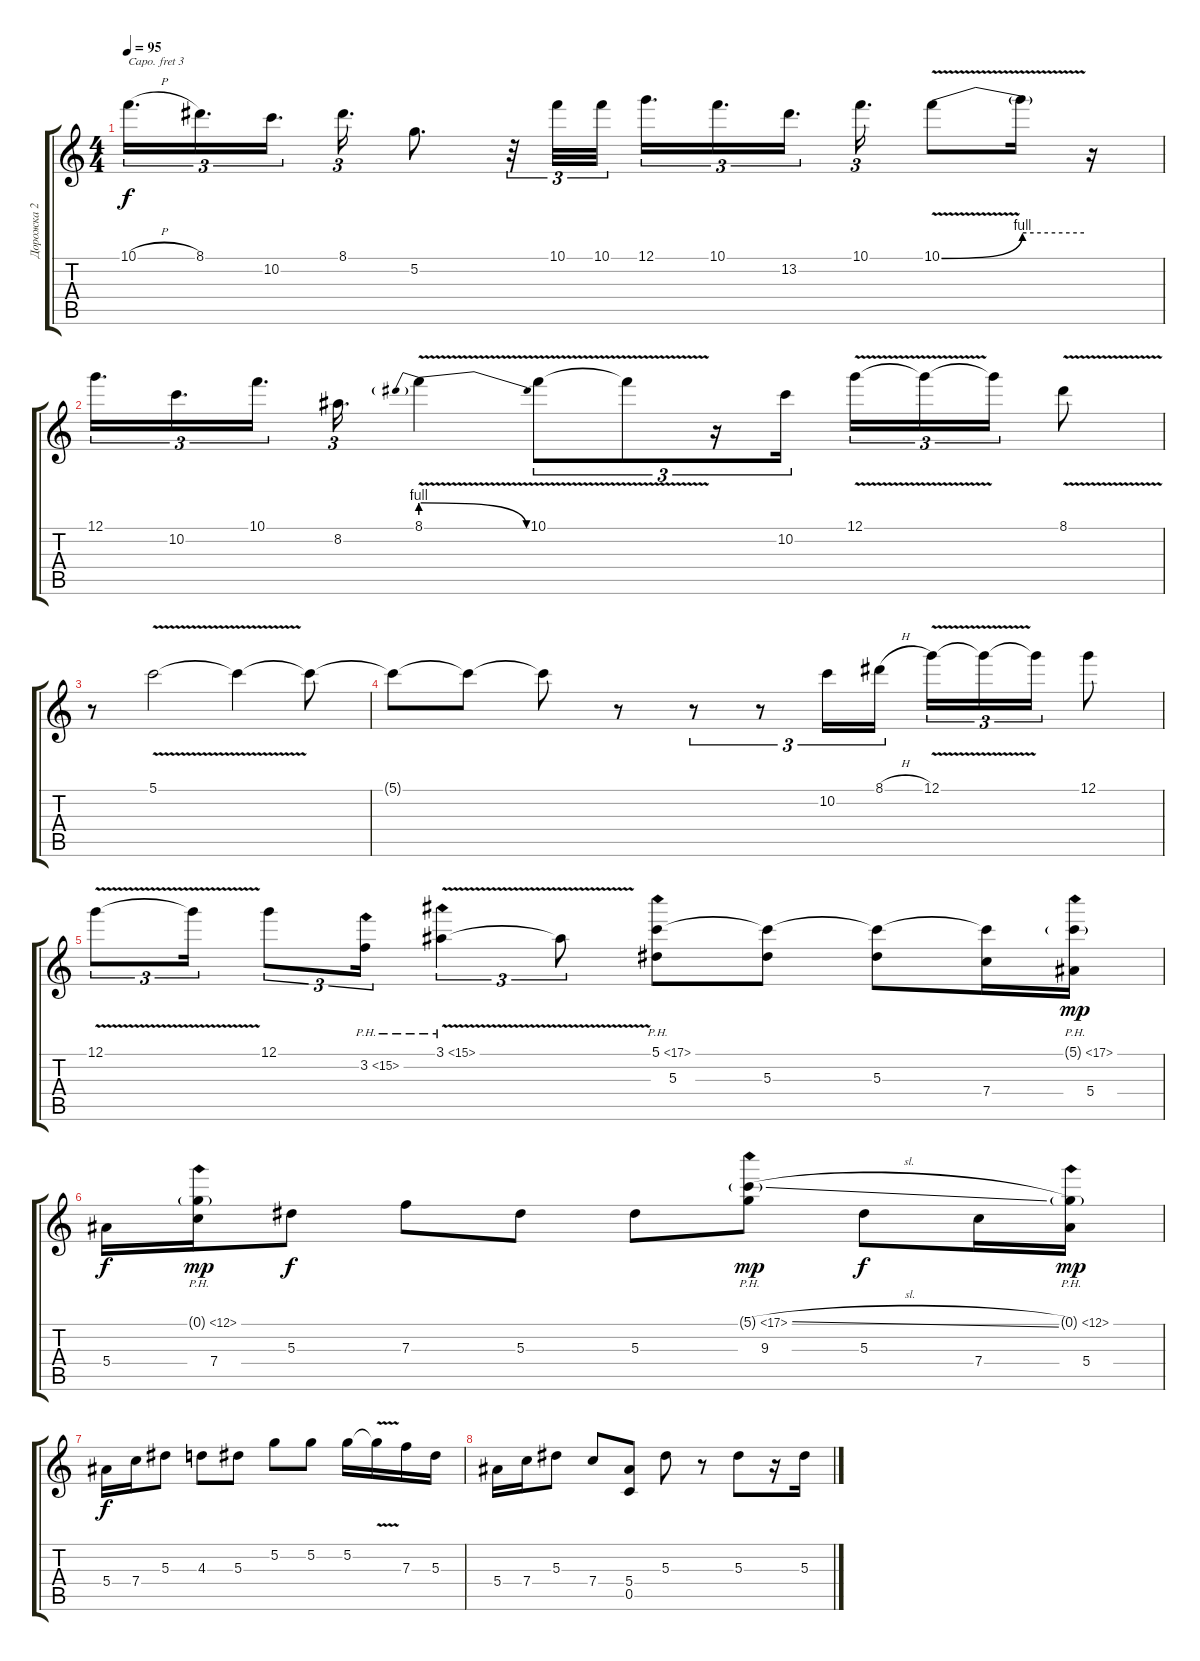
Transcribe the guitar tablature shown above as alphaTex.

\track ("Дорожка 2" "Дорожка 2") {instrument acousticguitarsteel}
\staff {score tabs}
\capo 3
\tuning (E4 B3 G3 D3 A2 E2) {hide}
\ts (4 4)
\tempo 95
\clef g2
\ks c
10.1{h}.16{d tu (3 2) dy f} 8.1.16{d tu (3 2)} 10.2.16{d tu (3 2)} 8.1.16{d tu (3 2)} 5.2.8{d} r.32{tu (3 2)} 10.1.32{tu (3 2)} 10.1.32{tu (3 2)} 12.1.16{d tu (3 2)} 10.1.16{d tu (3 2)} 13.2.16{d tu (3 2)} 10.1.16{d tu (3 2)} 10.1{be (bend 0 0 60 4) v}.8 10.1{be (hold 0 4 60 4) t}.16 r.16 |
12.1.16{d tu (3 2)} 10.2.16{d tu (3 2)} 10.1.16{d tu (3 2)} 8.2.16{d tu (3 2)} 8.1{be (prebendrelease 0 4 60 0) v}.4 10.1{v}.8{tu (3 2)} 10.1{t}.8{tu (3 2)} r.16{tu (3 2)} 10.2.16{tu (3 2)} 12.1{v}.16{tu (3 2)} 12.1{t}.16{tu (3 2)} 12.1{t}.16{tu (3 2)} 8.1{v}.8 |
r.8 5.1{v}.2{volume 6} 5.1{t}.4 5.1{t}.8 |
5.1{t}.8 5.1{t}.8 5.1{t}.8 r.8 r.8{tu (3 2)} r.8{tu (3 2)} 10.2.16{tu (3 2) volume 16} 8.1{h}.16{tu (3 2)} 12.1{v}.16{tu (3 2)} 12.1{t}.16{tu (3 2)} 12.1{t}.16{tu (3 2)} 12.1.8 |
12.1{v}.8{tu (3 2)} 12.1{t}.16{tu (3 2)} 12.1.8{tu (3 2)} 3.2{ph 12}.16{tu (3 2)} 3.1{ph 12 v}.4{tu (3 2)} 3.1{t}.8{tu (3 2)} (5.1{ph 12} 5.3).8 (5.1{t} 5.3).8 (5.1{t} 5.3).8 (5.1{t} 7.4).16 (5.1{ph 12 g} 5.4).16{dy mp} |
5.4.16{dy f} (0.1{ph 12 g} 7.4).16{dy mp} 5.3.8{dy f} 7.3.8 5.3.8 5.3.8 (5.1{ph 12 sl g} 9.3).8{dy mp} 5.3.8{dy f} 7.4.16 (0.1{ph 12 g} 5.4).16{dy mp} |
5.4.16{dy f} 7.4.16 5.3.8 4.3.8 5.3.8 5.2.8 5.2.8 5.2.16 5.2{v t}.16 7.3.16 5.3.16 |
5.4.16 7.4.16 5.3.8 7.4.8 (5.4 0.5).8 5.3.8 r.8 5.3.8 r.16 5.3.16
